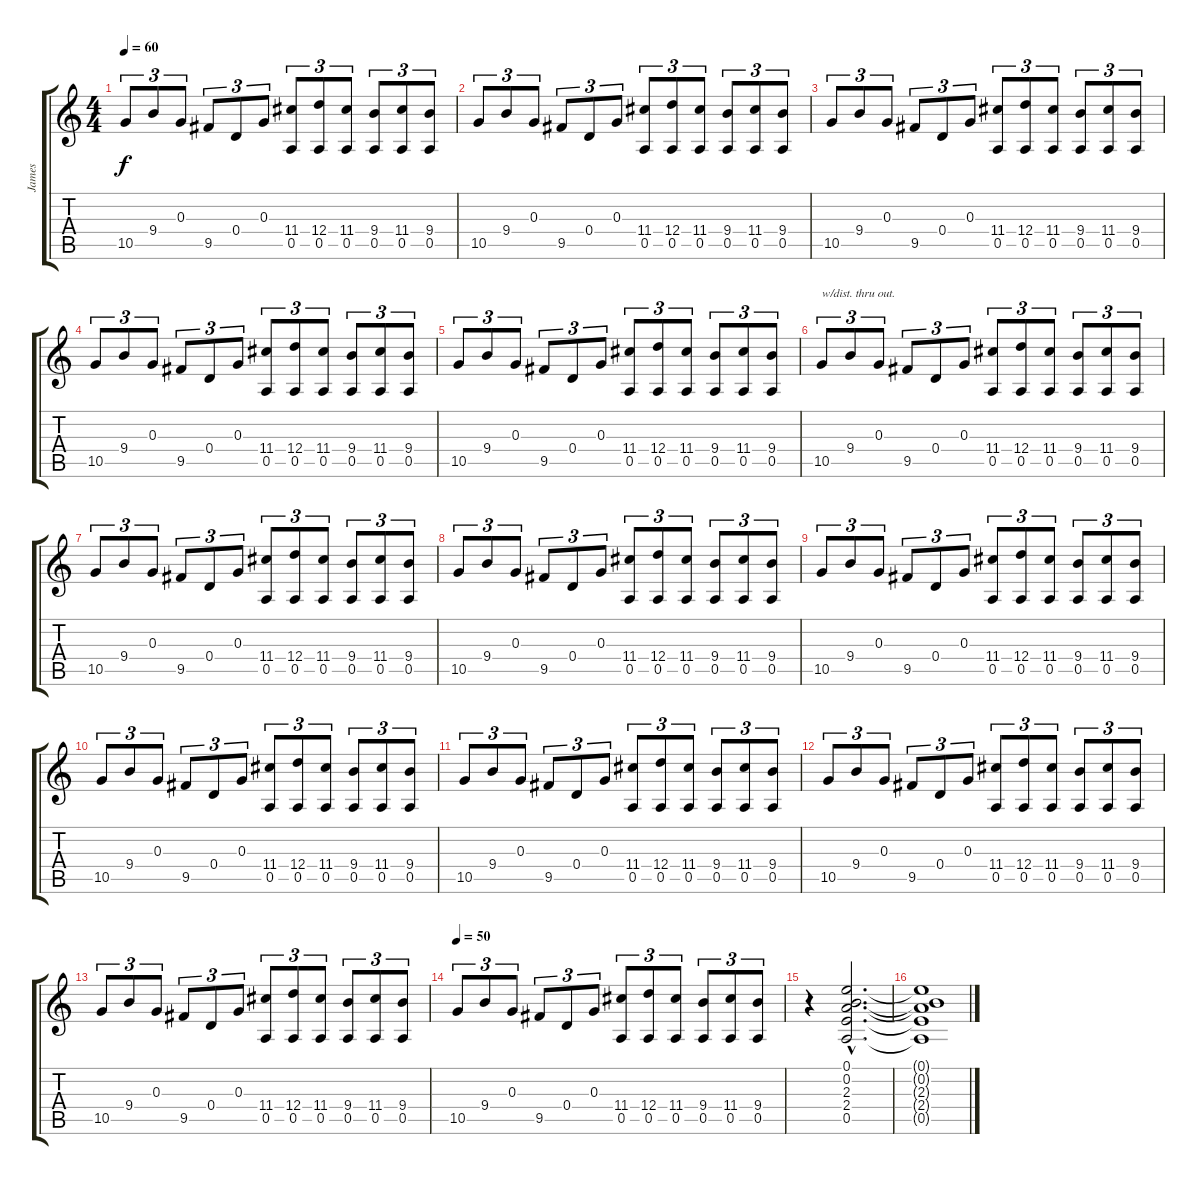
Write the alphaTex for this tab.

\track ("James" "James") {instrument overdrivenguitar}
\staff {score tabs}
\tuning (E4 B3 G3 D3 A2 E2) {hide}
\ts (4 4)
\tempo 60
\clef g2
\ks c
10.5.8{tu (3 2) dy f} 9.4.8{tu (3 2)} 0.3.8{tu (3 2)} 9.5.8{tu (3 2)} 0.4.8{tu (3 2)} 0.3.8{tu (3 2)} (11.4 0.5).8{tu (3 2)} (12.4 0.5).8{tu (3 2)} (11.4 0.5).8{tu (3 2)} (9.4 0.5).8{tu (3 2)} (11.4 0.5).8{tu (3 2)} (9.4 0.5).8{tu (3 2)} |
10.5.8{tu (3 2)} 9.4.8{tu (3 2)} 0.3.8{tu (3 2)} 9.5.8{tu (3 2)} 0.4.8{tu (3 2)} 0.3.8{tu (3 2)} (11.4 0.5).8{tu (3 2)} (12.4 0.5).8{tu (3 2)} (11.4 0.5).8{tu (3 2)} (9.4 0.5).8{tu (3 2)} (11.4 0.5).8{tu (3 2)} (9.4 0.5).8{tu (3 2)} |
10.5.8{tu (3 2)} 9.4.8{tu (3 2)} 0.3.8{tu (3 2)} 9.5.8{tu (3 2)} 0.4.8{tu (3 2)} 0.3.8{tu (3 2)} (11.4 0.5).8{tu (3 2)} (12.4 0.5).8{tu (3 2)} (11.4 0.5).8{tu (3 2)} (9.4 0.5).8{tu (3 2)} (11.4 0.5).8{tu (3 2)} (9.4 0.5).8{tu (3 2)} |
10.5.8{tu (3 2)} 9.4.8{tu (3 2)} 0.3.8{tu (3 2)} 9.5.8{tu (3 2)} 0.4.8{tu (3 2)} 0.3.8{tu (3 2)} (11.4 0.5).8{tu (3 2)} (12.4 0.5).8{tu (3 2)} (11.4 0.5).8{tu (3 2)} (9.4 0.5).8{tu (3 2)} (11.4 0.5).8{tu (3 2)} (9.4 0.5).8{tu (3 2)} |
10.5.8{tu (3 2)} 9.4.8{tu (3 2)} 0.3.8{tu (3 2)} 9.5.8{tu (3 2)} 0.4.8{tu (3 2)} 0.3.8{tu (3 2)} (11.4 0.5).8{tu (3 2)} (12.4 0.5).8{tu (3 2)} (11.4 0.5).8{tu (3 2)} (9.4 0.5).8{tu (3 2)} (11.4 0.5).8{tu (3 2)} (9.4 0.5).8{tu (3 2)} |
10.5.8{tu (3 2) txt "w/dist. thru out." volume 13} 9.4.8{tu (3 2)} 0.3.8{tu (3 2)} 9.5.8{tu (3 2)} 0.4.8{tu (3 2)} 0.3.8{tu (3 2)} (11.4 0.5).8{tu (3 2)} (12.4 0.5).8{tu (3 2)} (11.4 0.5).8{tu (3 2)} (9.4 0.5).8{tu (3 2)} (11.4 0.5).8{tu (3 2)} (9.4 0.5).8{tu (3 2)} |
10.5.8{tu (3 2)} 9.4.8{tu (3 2)} 0.3.8{tu (3 2)} 9.5.8{tu (3 2)} 0.4.8{tu (3 2)} 0.3.8{tu (3 2)} (11.4 0.5).8{tu (3 2)} (12.4 0.5).8{tu (3 2)} (11.4 0.5).8{tu (3 2)} (9.4 0.5).8{tu (3 2)} (11.4 0.5).8{tu (3 2)} (9.4 0.5).8{tu (3 2)} |
10.5.8{tu (3 2)} 9.4.8{tu (3 2)} 0.3.8{tu (3 2)} 9.5.8{tu (3 2)} 0.4.8{tu (3 2)} 0.3.8{tu (3 2)} (11.4 0.5).8{tu (3 2)} (12.4 0.5).8{tu (3 2)} (11.4 0.5).8{tu (3 2)} (9.4 0.5).8{tu (3 2)} (11.4 0.5).8{tu (3 2)} (9.4 0.5).8{tu (3 2)} |
10.5.8{tu (3 2)} 9.4.8{tu (3 2)} 0.3.8{tu (3 2)} 9.5.8{tu (3 2)} 0.4.8{tu (3 2)} 0.3.8{tu (3 2)} (11.4 0.5).8{tu (3 2)} (12.4 0.5).8{tu (3 2)} (11.4 0.5).8{tu (3 2)} (9.4 0.5).8{tu (3 2)} (11.4 0.5).8{tu (3 2)} (9.4 0.5).8{tu (3 2)} |
10.5.8{tu (3 2)} 9.4.8{tu (3 2)} 0.3.8{tu (3 2)} 9.5.8{tu (3 2)} 0.4.8{tu (3 2)} 0.3.8{tu (3 2)} (11.4 0.5).8{tu (3 2)} (12.4 0.5).8{tu (3 2)} (11.4 0.5).8{tu (3 2)} (9.4 0.5).8{tu (3 2)} (11.4 0.5).8{tu (3 2)} (9.4 0.5).8{tu (3 2)} |
10.5.8{tu (3 2)} 9.4.8{tu (3 2)} 0.3.8{tu (3 2)} 9.5.8{tu (3 2)} 0.4.8{tu (3 2)} 0.3.8{tu (3 2)} (11.4 0.5).8{tu (3 2)} (12.4 0.5).8{tu (3 2)} (11.4 0.5).8{tu (3 2)} (9.4 0.5).8{tu (3 2)} (11.4 0.5).8{tu (3 2)} (9.4 0.5).8{tu (3 2)} |
10.5.8{tu (3 2)} 9.4.8{tu (3 2)} 0.3.8{tu (3 2)} 9.5.8{tu (3 2)} 0.4.8{tu (3 2)} 0.3.8{tu (3 2)} (11.4 0.5).8{tu (3 2)} (12.4 0.5).8{tu (3 2)} (11.4 0.5).8{tu (3 2)} (9.4 0.5).8{tu (3 2)} (11.4 0.5).8{tu (3 2)} (9.4 0.5).8{tu (3 2)} |
10.5.8{tu (3 2)} 9.4.8{tu (3 2)} 0.3.8{tu (3 2)} 9.5.8{tu (3 2)} 0.4.8{tu (3 2)} 0.3.8{tu (3 2)} (11.4 0.5).8{tu (3 2)} (12.4 0.5).8{tu (3 2)} (11.4 0.5).8{tu (3 2)} (9.4 0.5).8{tu (3 2)} (11.4 0.5).8{tu (3 2)} (9.4 0.5).8{tu (3 2)} |
\tempo 50
10.5.8{tu (3 2)} 9.4.8{tu (3 2)} 0.3.8{tu (3 2)} 9.5.8{tu (3 2)} 0.4.8{tu (3 2)} 0.3.8{tu (3 2)} (11.4 0.5).8{tu (3 2)} (12.4 0.5).8{tu (3 2)} (11.4 0.5).8{tu (3 2)} (9.4 0.5).8{tu (3 2)} (11.4 0.5).8{tu (3 2)} (9.4 0.5).8{tu (3 2)} |
r.4 (0.1{hac} 0.2{hac} 2.3{hac} 2.4{hac} 0.5{hac}).2{d} |
(0.1{t} 0.2{t} 2.3{t} 2.4{t} 0.5{t}).1
